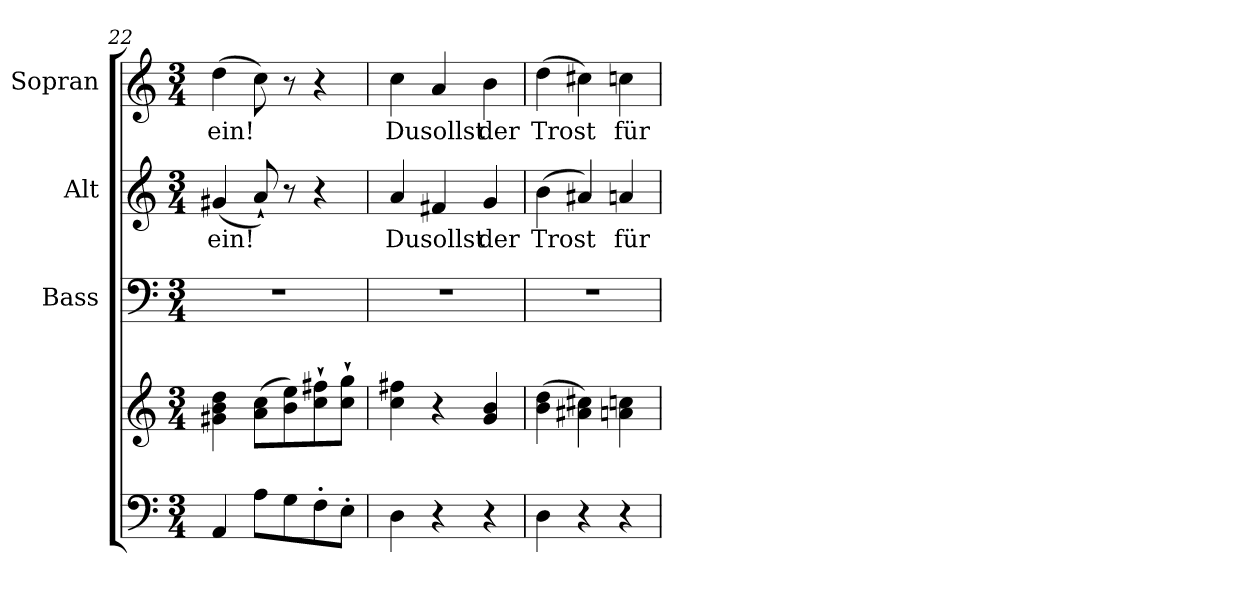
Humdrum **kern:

**kern	**kern	**kern	**kern	**text	**kern	**text
*part4	*part4	*part3	*part2	*part2	*part1	*part1
*staff5	*staff4	*staff3	*staff2	*staff2	*staff1	*staff1
*	*	*I"Bass	*I"Alt	*	*I"Sopran	*
*	*	*I'B.	*I'A.	*	*I'S.	*
!!LO:LB:g=z
*clefF4	*clefG2	*clefF4	*clefG2	*	*clefG2	*
*k[]	*k[]	*k[]	*k[]	*	*k[]	*
*C:	*C:	*C:	*C:	*	*C:	*
*M3/4	*M3/4	*M3/4	*M3/4	*	*M3/4	*
=22	=22	=22	=22	=22	=22	=22
!	!	!	!	!LO:LY:b	!	!LO:LY:b
4AA/	4g#X\ 4b\ 4dd\	2.r	(<4g#X/	ein!	(>4dd\	ein!
8A\L	(>8a\ 8cc\L	.	8a`</)	.	8cc\)	.
8G\	8b\ 8ee\)	.	8r	.	8r	.
8F'>\	8cc\`> 8ff#X\`>	.	4r	.	4r	.
8E'>\J	8cc\`> 8gg\`>J	.	.	.	.	.
=23	=23	=23	=23	=23	=23	=23
!	!	!	!	!LO:LY:b	!	!LO:LY:b
4D\	4cc\ 4ff#X\	2.r	4a/	Du	4cc\	Du
!	!	!	!	!LO:LY:b	!	!LO:LY:b
4r	4r	.	4f#X/	sollst	4a/	sollst
!	!	!	!	!LO:LY:b	!	!LO:LY:b
4r	4g/ 4b/	.	4g/	der	4b\	der
=24	=24	=24	=24	=24	=24	=24
!	!	!	!	!LO:LY:b	!	!LO:LY:b
4D\	(>4b\ 4dd\	2.r	(>4b\	Trost	(>4dd\	Trost
4r	4a#X\ 4cc#X\)	.	4a#X/)	.	4cc#X\)	.
!	!	!	!	!LO:LY:b	!	!LO:LY:b
4r	4an\ 4ccn\	.	4an/	für	4ccn\	für
=	=	=	=	=	=	=
*-	*-	*-	*-	*-	*-	*-
